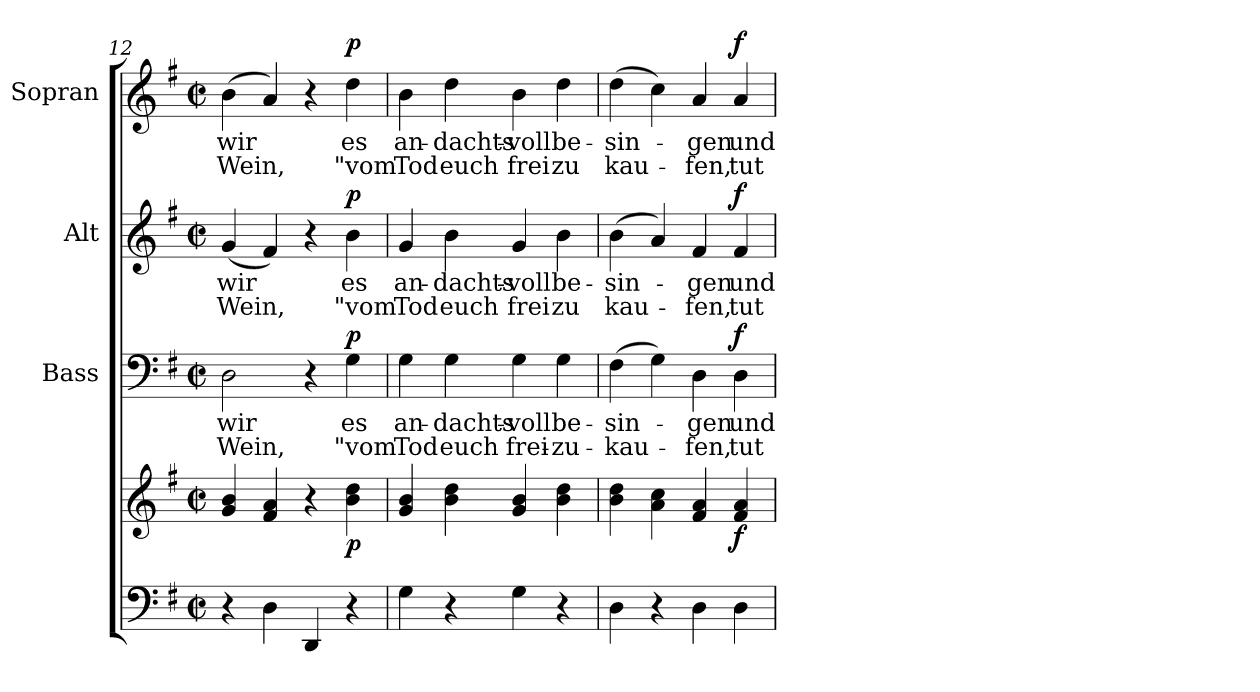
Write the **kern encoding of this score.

**kern	**kern	**dynam	**kern	**text	**text	**dynam	**kern	**text	**text	**dynam	**kern	**text	**text	**dynam
*part4	*part4	*part4	*part3	*part3	*part3	*part3	*part2	*part2	*part2	*part2	*part1	*part1	*part1	*part1
*staff5	*staff4	*staff4/5	*staff3	*staff3	*staff3	*staff3	*staff2	*staff2	*staff2	*staff2	*staff1	*staff1	*staff1	*staff1
*	*	*	*I"Bass	*	*	*	*I"Alt	*	*	*	*I"Sopran	*	*	*
*	*	*	*I'B.	*	*	*	*I'A.	*	*	*	*I'S.	*	*	*
*clefF4	*clefG2	*	*clefF4	*	*	*	*clefG2	*	*	*	*clefG2	*	*	*
*k[f#]	*k[f#]	*	*k[f#]	*	*	*	*k[f#]	*	*	*	*k[f#]	*	*	*
*G:	*G:	*	*G:	*	*	*	*G:	*	*	*	*G:	*	*	*
*M2/2	*M2/2	*	*M2/2	*	*	*	*M2/2	*	*	*	*M2/2	*	*	*
*met(c|)	*met(c|)	*	*met(c|)	*	*	*	*met(c|)	*	*	*	*met(c|)	*	*	*
=12	=12	=12	=12	=12	=12	=12	=12	=12	=12	=12	=12	=12	=12	=12
!	!	!	!	!LO:LY:b	!LO:LY:b	!	!	!LO:LY:b	!LO:LY:b	!	!	!LO:LY:b	!LO:LY:b	!
4r	4g/ 4b/	.	2D\	wir	Wein,	.	(<4g/	wir	Wein,	.	(>4b\	wir	Wein,	.
4D\	4f#/ 4a/	.	.	.	.	.	4f#/)	.	.	.	4a/)	.	.	.
4DD/	4r	.	4r	.	.	.	4r	.	.	.	4r	.	.	.
!	!	!LO:DY:b	!	!LO:LY:b	!LO:LY:b	!LO:DY:a	!	!LO:LY:b	!LO:LY:b	!LO:DY:a	!	!LO:LY:b	!LO:LY:b	!LO:DY:a
4r	4b\ 4dd\	p	4G\	es	"vom	p	4b\	es	"vom	p	4dd\	es	"vom	p
=13	=13	=13	=13	=13	=13	=13	=13	=13	=13	=13	=13	=13	=13	=13
!	!	!	!	!LO:LY:b	!LO:LY:b	!	!	!LO:LY:b	!LO:LY:b	!	!	!LO:LY:b	!LO:LY:b	!
4G\	4g/ 4b/	.	4G\	an-	Tod	.	4g/	an-	Tod	.	4b\	an-	Tod	.
!	!	!	!	!LO:LY:b	!LO:LY:b	!	!	!LO:LY:b	!LO:LY:b	!	!	!LO:LY:b	!LO:LY:b	!
4r	4b\ 4dd\	.	4G\	-dachts-	euch	.	4b\	-dachts-	euch	.	4dd\	-dachts-	euch	.
!	!	!	!	!LO:LY:b	!LO:LY:b	!	!	!LO:LY:b	!LO:LY:b	!	!	!LO:LY:b	!LO:LY:b	!
4G\	4g/ 4b/	.	4G\	-voll	frei-	.	4g/	-voll	frei	.	4b\	-voll	frei	.
!	!	!	!	!LO:LY:b	!LO:LY:b	!	!	!LO:LY:b	!LO:LY:b	!	!	!LO:LY:b	!LO:LY:b	!
4r	4b\ 4dd\	.	4G\	be-	-zu-	.	4b\	be-	zu	.	4dd\	be-	zu	.
!!LO:LB:g=z
=14	=14	=14	=14	=14	=14	=14	=14	=14	=14	=14	=14	=14	=14	=14
!	!	!	!	!LO:LY:b	!LO:LY:b	!	!	!LO:LY:b	!LO:LY:b	!	!	!LO:LY:b	!LO:LY:b	!
4D\	4b\ 4dd\	.	(>4F#\	-sin-	-kau-	.	(>4b\	-sin-	kau-	.	(>4dd\	-sin-	kau-	.
4r	4a\ 4cc\	.	4G\)	.	.	.	4a/)	.	.	.	4cc\)	.	.	.
!	!	!	!	!LO:LY:b	!LO:LY:b	!	!	!LO:LY:b	!LO:LY:b	!	!	!LO:LY:b	!LO:LY:b	!
4D\	4f#/ 4a/	.	4D\	-gen	-fen,	.	4f#/	-gen	-fen,	.	4a/	-gen	-fen,	.
!	!	!LO:DY:b	!	!LO:LY:b	!LO:LY:b	!LO:DY:a	!	!LO:LY:b	!LO:LY:b	!LO:DY:a	!	!LO:LY:b	!LO:LY:b	!LO:DY:a
4D\	4f#/ 4a/	f	4D\	und	tut	f	4f#/	und	tut	f	4a/	und	tut	f
=	=	=	=	=	=	=	=	=	=	=	=	=	=	=
*-	*-	*-	*-	*-	*-	*-	*-	*-	*-	*-	*-	*-	*-	*-
